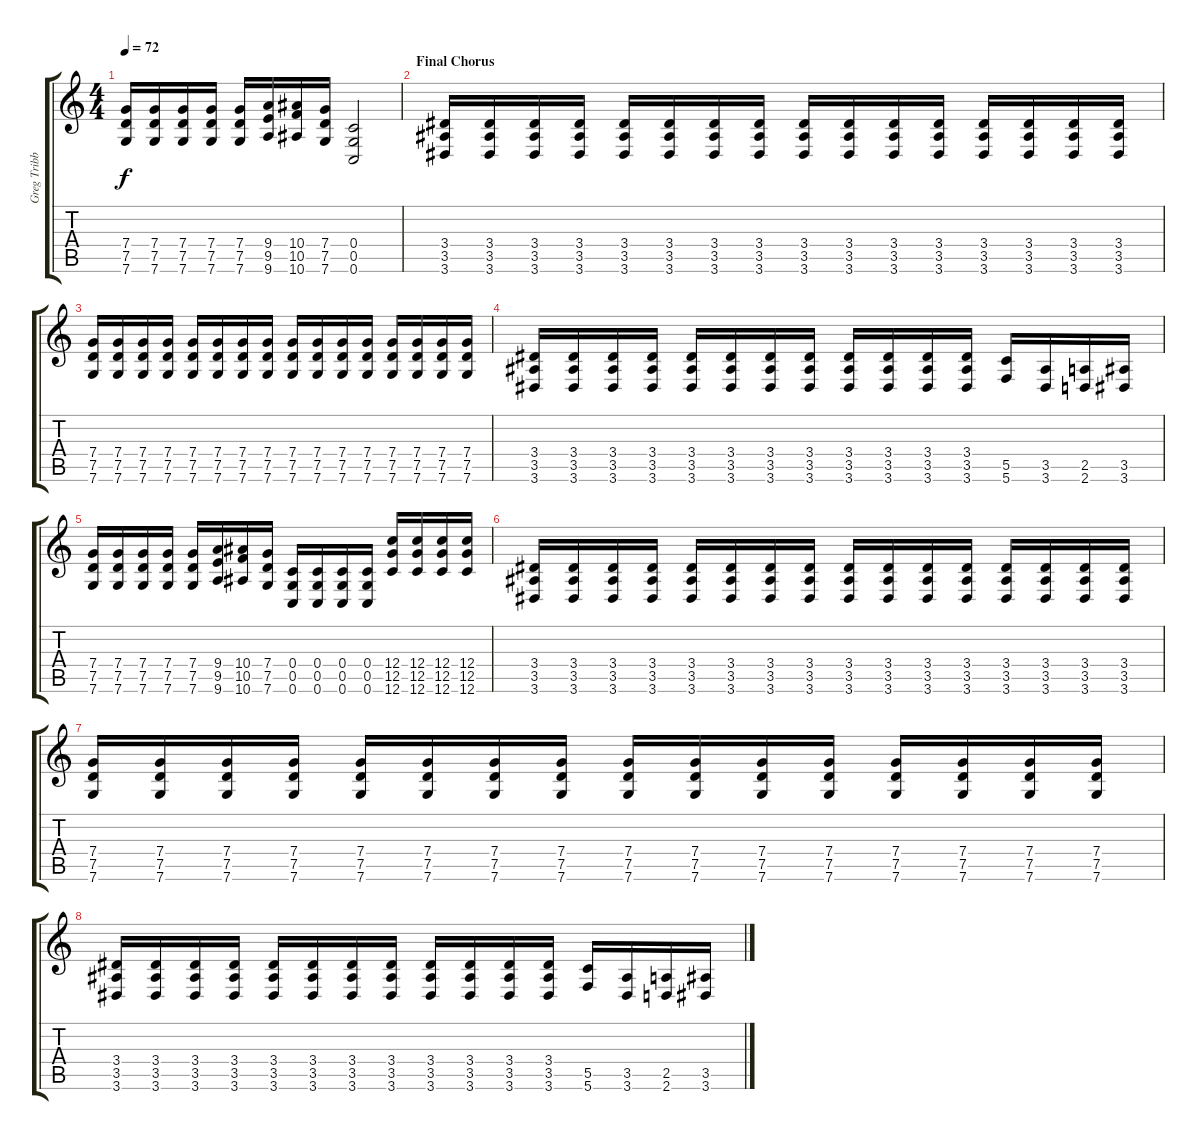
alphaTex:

\track ("Greg Tribbett \"Güüg\" (Main Guitar)" "Greg Tribb") {instrument distortionguitar}
\staff {score tabs}
\tuning (D4 A3 F3 C3 G2 C2) {hide}
\ts (4 4)
\tempo 72
\clef g2
\ks c
(7.4 7.5 7.6).16{dy f} (7.4 7.5 7.6).16 (7.4 7.5 7.6).16 (7.4 7.5 7.6).16 (7.4 7.5 7.6).16 (9.4 9.5 9.6).16 (10.4 10.5 10.6).16 (7.4 7.5 7.6).16 (0.4 0.5 0.6).2 |
\section ("" "Final Chorus")
(3.4 3.5 3.6).16 (3.4 3.5 3.6).16 (3.4 3.5 3.6).16 (3.4 3.5 3.6).16 (3.4 3.5 3.6).16 (3.4 3.5 3.6).16 (3.4 3.5 3.6).16 (3.4 3.5 3.6).16 (3.4 3.5 3.6).16 (3.4 3.5 3.6).16 (3.4 3.5 3.6).16 (3.4 3.5 3.6).16 (3.4 3.5 3.6).16 (3.4 3.5 3.6).16 (3.4 3.5 3.6).16 (3.4 3.5 3.6).16 |
(7.4 7.5 7.6).16 (7.4 7.5 7.6).16 (7.4 7.5 7.6).16 (7.4 7.5 7.6).16 (7.4 7.5 7.6).16 (7.4 7.5 7.6).16 (7.4 7.5 7.6).16 (7.4 7.5 7.6).16 (7.4 7.5 7.6).16 (7.4 7.5 7.6).16 (7.4 7.5 7.6).16 (7.4 7.5 7.6).16 (7.4 7.5 7.6).16 (7.4 7.5 7.6).16 (7.4 7.5 7.6).16 (7.4 7.5 7.6).16 |
(3.4 3.5 3.6).16 (3.4 3.5 3.6).16 (3.4 3.5 3.6).16 (3.4 3.5 3.6).16 (3.4 3.5 3.6).16 (3.4 3.5 3.6).16 (3.4 3.5 3.6).16 (3.4 3.5 3.6).16 (3.4 3.5 3.6).16 (3.4 3.5 3.6).16 (3.4 3.5 3.6).16 (3.4 3.5 3.6).16 (5.5 5.6).16 (3.5 3.6).16 (2.5 2.6).16 (3.5 3.6).16 |
(7.4 7.5 7.6).16 (7.4 7.5 7.6).16 (7.4 7.5 7.6).16 (7.4 7.5 7.6).16 (7.4 7.5 7.6).16 (9.4 9.5 9.6).16 (10.4 10.5 10.6).16 (7.4 7.5 7.6).16 (0.4 0.5 0.6).16 (0.4 0.5 0.6).16 (0.4 0.5 0.6).16 (0.4 0.5 0.6).16 (12.4 12.5 12.6).16 (12.4 12.5 12.6).16 (12.4 12.5 12.6).16 (12.4 12.5 12.6).16 |
(3.4 3.5 3.6).16 (3.4 3.5 3.6).16 (3.4 3.5 3.6).16 (3.4 3.5 3.6).16 (3.4 3.5 3.6).16 (3.4 3.5 3.6).16 (3.4 3.5 3.6).16 (3.4 3.5 3.6).16 (3.4 3.5 3.6).16 (3.4 3.5 3.6).16 (3.4 3.5 3.6).16 (3.4 3.5 3.6).16 (3.4 3.5 3.6).16 (3.4 3.5 3.6).16 (3.4 3.5 3.6).16 (3.4 3.5 3.6).16 |
(7.4 7.5 7.6).16 (7.4 7.5 7.6).16 (7.4 7.5 7.6).16 (7.4 7.5 7.6).16 (7.4 7.5 7.6).16 (7.4 7.5 7.6).16 (7.4 7.5 7.6).16 (7.4 7.5 7.6).16 (7.4 7.5 7.6).16 (7.4 7.5 7.6).16 (7.4 7.5 7.6).16 (7.4 7.5 7.6).16 (7.4 7.5 7.6).16 (7.4 7.5 7.6).16 (7.4 7.5 7.6).16 (7.4 7.5 7.6).16 |
(3.4 3.5 3.6).16 (3.4 3.5 3.6).16 (3.4 3.5 3.6).16 (3.4 3.5 3.6).16 (3.4 3.5 3.6).16 (3.4 3.5 3.6).16 (3.4 3.5 3.6).16 (3.4 3.5 3.6).16 (3.4 3.5 3.6).16 (3.4 3.5 3.6).16 (3.4 3.5 3.6).16 (3.4 3.5 3.6).16 (5.5 5.6).16 (3.5 3.6).16 (2.5 2.6).16 (3.5 3.6).16
